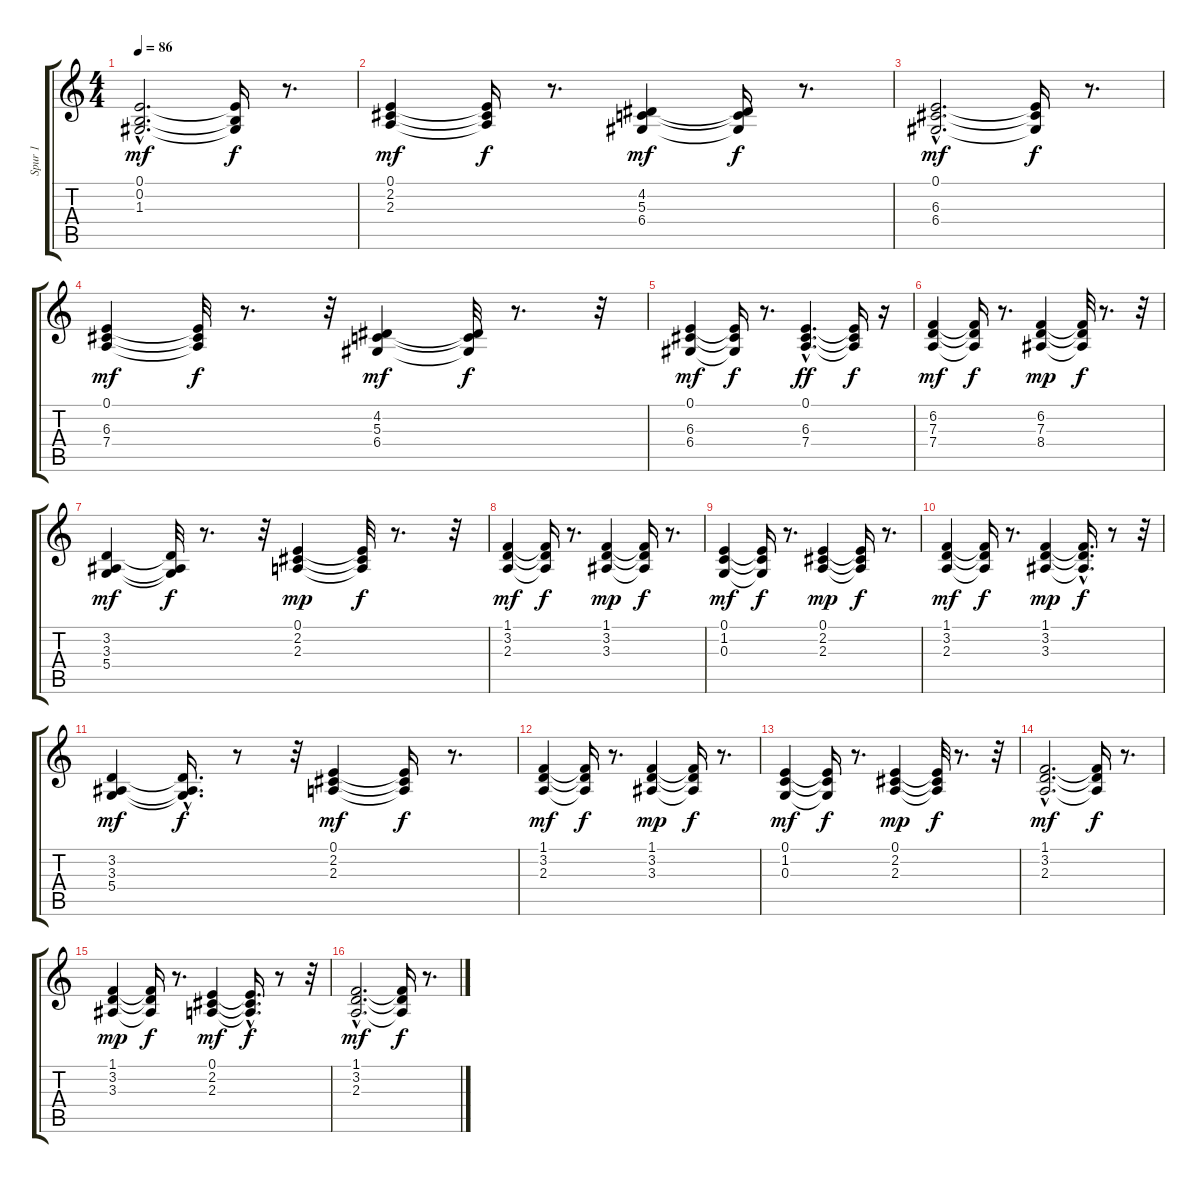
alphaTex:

\track ("Spur 1" "Spur 1") {instrument pad2warm}
\staff {score tabs}
\tuning (E4 B3 G3 D3 A2 E2) {hide}
\ts (4 4)
\tempo 86
\clef g2
\ks c
(0.1{hac} 0.2{hac} 1.3{hac}).2{d dy mf} (0.1{t} 0.2{t} 1.3{t}).16{dy f} r.8{d} |
(0.1 2.2 2.3).4{dy mf} (0.1{t} 2.2{t} 2.3{t}).16{dy f} r.8{d} (4.2 5.3 6.4).4{dy mf} (4.2{t} 5.3{t} 6.4{t}).16{dy f} r.8{d} |
(0.1{hac} 6.3{hac} 6.4{hac}).2{d dy mf} (0.1{t} 6.3{t} 6.4{t}).16{dy f} r.8{d} |
(0.1 6.3 7.4).4{dy mf} (0.1{t} 6.3{t} 7.4{t}).32{dy f} r.8{d} r.32 (4.2 5.3 6.4).4{dy mf} (4.2{t} 5.3{t} 6.4{t}).32{dy f} r.8{d} r.32 |
(0.1 6.3 6.4).4{dy mf} (0.1{t} 6.3{t} 6.4{t}).16{dy f} r.8{d} (0.1{hac} 6.3{hac} 7.4{hac}).4{d dy ff} (0.1{t} 6.3{t} 7.4{t}).16{dy f} r.16 |
(6.2 7.3 7.4).4{dy mf} (6.2{t} 7.3{t} 7.4{t}).16{dy f} r.8{d} (6.2 7.3 8.4).4{dy mp} (6.2{t} 7.3{t} 8.4{t}).32{dy f} r.8{d} r.32 |
(3.2 3.3 5.4).4{dy mf} (3.2{t} 3.3{t} 5.4{t}).32{dy f} r.8{d} r.32 (0.1 2.2 2.3).4{dy mp} (0.1{t} 2.2{t} 2.3{t}).32{dy f} r.8{d} r.32 |
(1.1 3.2 2.3).4{dy mf} (1.1{t} 3.2{t} 2.3{t}).16{dy f} r.8{d} (1.1 3.2 3.3).4{dy mp} (1.1{t} 3.2{t} 3.3{t}).16{dy f} r.8{d} |
(0.1 1.2 0.3).4{dy mf} (0.1{t} 1.2{t} 0.3{t}).16{dy f} r.8{d} (0.1 2.2 2.3).4{dy mp} (0.1{t} 2.2{t} 2.3{t}).16{dy f} r.8{d} |
(1.1 3.2 2.3).4{dy mf} (1.1{t} 3.2{t} 2.3{t}).16{dy f} r.8{d} (1.1 3.2 3.3).4{dy mp} (1.1{hac t} 3.2{hac t} 3.3{hac t}).16{d dy f} r.8 r.32 |
(3.2 3.3 5.4).4{dy mf} (3.2{hac t} 3.3{t} 5.4{t}).16{d dy f} r.8 r.32 (0.1 2.2 2.3).4{dy mf} (0.1{t} 2.2{t} 2.3{t}).16{dy f} r.8{d} |
(1.1 3.2 2.3).4{dy mf} (1.1{t} 3.2{t} 2.3{t}).16{dy f} r.8{d} (1.1 3.2 3.3).4{dy mp} (1.1{t} 3.2{t} 3.3{t}).16{dy f} r.8{d} |
(0.1 1.2 0.3).4{dy mf} (0.1{t} 1.2{t} 0.3{t}).16{dy f} r.8{d} (0.1 2.2 2.3).4{dy mp} (0.1{t} 2.2{t} 2.3{t}).32{dy f} r.8{d} r.32 |
(1.1{hac} 3.2{hac} 2.3{hac}).2{d dy mf} (1.1{t} 3.2{t} 2.3{t}).16{dy f} r.8{d} |
(1.1 3.2 3.3).4{dy mp} (1.1{t} 3.2{t} 3.3{t}).16{dy f} r.8{d} (0.1 2.2 2.3).4{dy mf} (0.1{hac t} 2.2{t} 2.3{t}).16{d dy f} r.8 r.32 |
(1.1{hac} 3.2{hac} 2.3{hac}).2{d dy mf} (1.1{t} 3.2{t} 2.3{t}).16{dy f} r.8{d}
